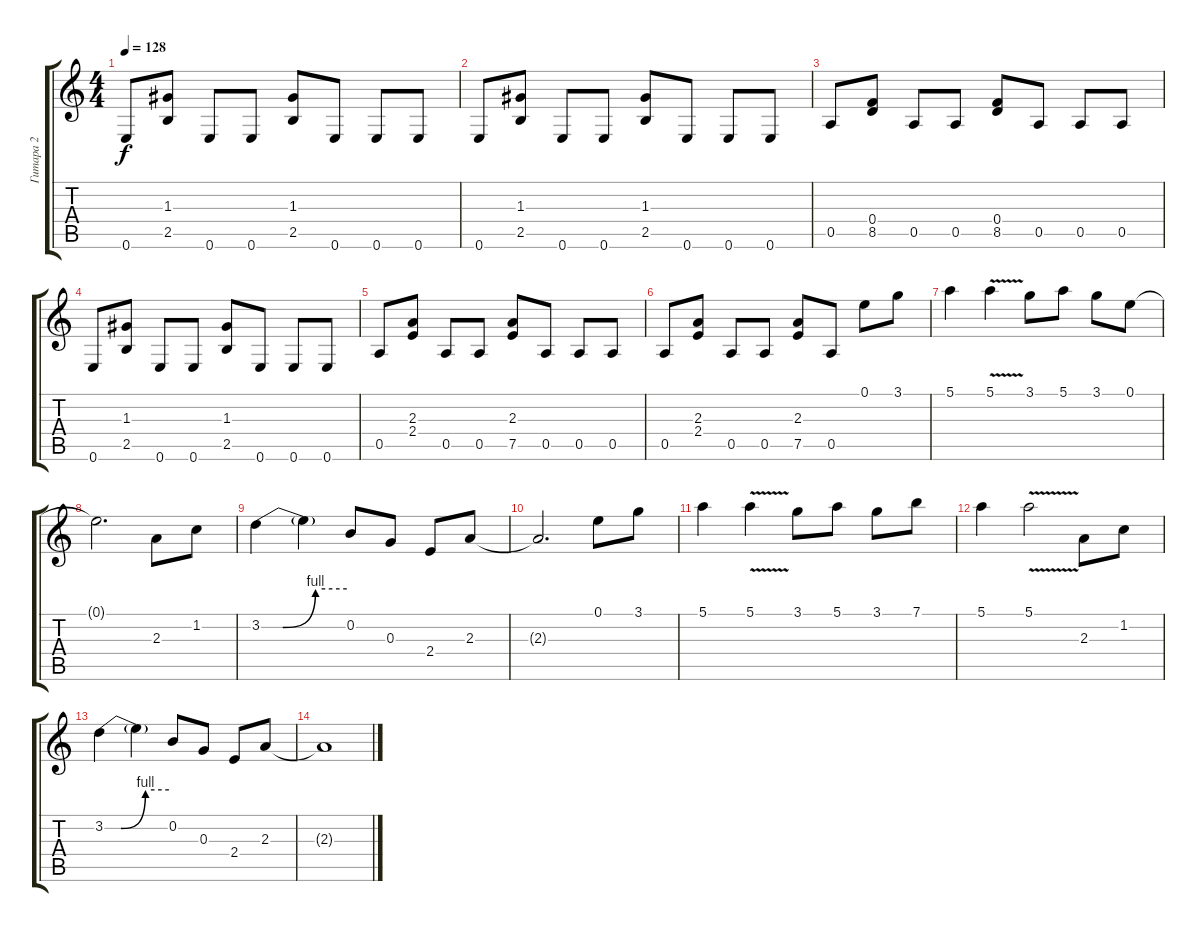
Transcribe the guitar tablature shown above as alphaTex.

\track ("Гитара 2" "Гитара 2") {instrument distortionguitar}
\staff {score tabs}
\tuning (E4 B3 G3 D3 A2 E2) {hide}
\ts (4 4)
\tempo 128
\clef g2
\ks c
0.6.8{dy f} (1.3 2.5).8 0.6.8 0.6.8 (1.3 2.5).8 0.6.8 0.6.8 0.6.8 |
0.6.8 (1.3 2.5).8 0.6.8 0.6.8 (1.3 2.5).8 0.6.8 0.6.8 0.6.8 |
0.5.8 (0.4 8.5).8 0.5.8 0.5.8 (0.4 8.5).8 0.5.8 0.5.8 0.5.8 |
0.6.8 (1.3 2.5).8 0.6.8 0.6.8 (1.3 2.5).8 0.6.8 0.6.8 0.6.8 |
0.5.8 (2.3 2.4).8 0.5.8 0.5.8 (2.3 7.5).8 0.5.8 0.5.8 0.5.8 |
0.5.8 (2.3 2.4).8 0.5.8 0.5.8 (2.3 7.5).8 0.5.8 0.1.8{volume 15} 3.1.8 |
5.1.4 5.1{v}.4 3.1.8 5.1.8 3.1.8 0.1.8 |
0.1{t}.2{d} 2.3.8 1.2.8 |
3.2{be (custom 0 0 15 0 38 4 60 4)}.4 3.2{t}.4 0.2.8 0.3.8 2.4.8 2.3.8 |
2.3{t}.2{d} 0.1.8 3.1.8 |
5.1.4 5.1{v}.4 3.1.8 5.1.8 3.1.8 7.1.8 |
5.1.4 5.1{v}.2 2.3.8 1.2.8 |
3.2{be (custom 0 0 15 0 38 4 60 4)}.4 3.2{t}.4 0.2.8 0.3.8 2.4.8 2.3.8 |
2.3{t}.1
